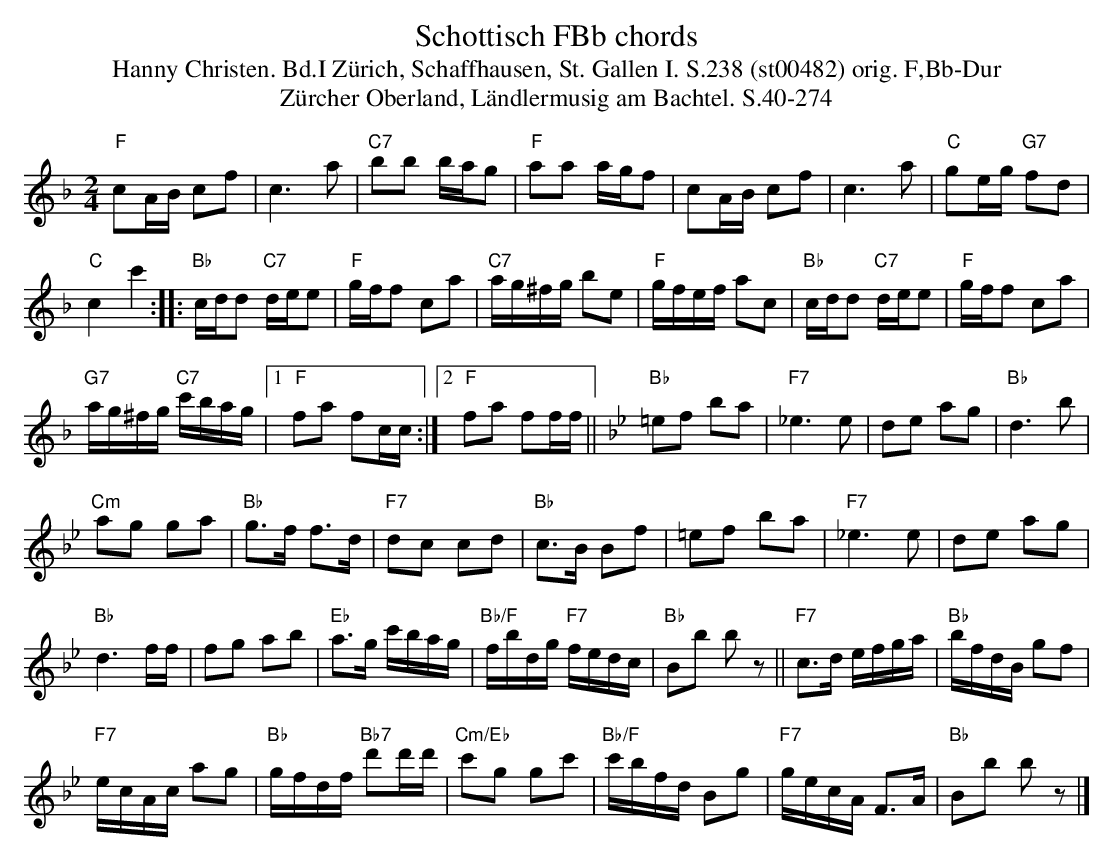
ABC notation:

X:1
T: Schottisch FBb chords
T:Hanny Christen. Bd.I Zürich, Schaffhausen, St. Gallen I. S.238 (st00482) orig. F,Bb-Dur
T: Z\"urcher Oberland, L\"andlermusig am Bachtel. S.40-274
M:2/4
L:1/16
K:F %%MIDI gchordon
"F"c2AB c2f2 | c6a2 | "C7"b2b2 bag2 | "F"a2a2 agf2 | c2AB c2f2 | c6a2 | "C"g2eg "G7"f2d2 |
"C"c4c'4 :: "Bb"cdd2 "C7"dee2 | "F"gff2 c2a2 | "C7"ag^fg b2e2 | "F"gfef a2c2 | "Bb"cdd2 "C7"dee2 | "F"gff2 c2a2 |
"G7"ag^fg "C7"c'bag |1 "F"f2a2 f2cc :|2 "F"f2a2 f2ff || [K:Bb]  "Bb"=e2f2 b2a2 | "F7"_e6e2 |  d2e2 a2g2 | "Bb"d6b2 |
[L:1/8] "Cm"ag ga | "Bb"g>f f>d | "F7"dc cd | "Bb"c>B Bf | =ef ba | "F7"_e3e | de ag |
"Bb"d3f/f/ | fg ab | "Eb"a>g c'/b/a/g/ | "Bb/F"f/b/d/g/ "F7"f/e/d/c/ | "Bb"Bb bz || [L:1/16] "F7"c2>d2 efga | "Bb"bfdB g2f2 |
"F7"ecAc a2g2 | "Bb"gfdf "Bb7"d'2d'd' | "Cm/Eb"c'2g2 g2c'2 | "Bb/F"c'bfd B2g2 | "F7"gecA F3A | "Bb"B2b2 b2z2 |]
